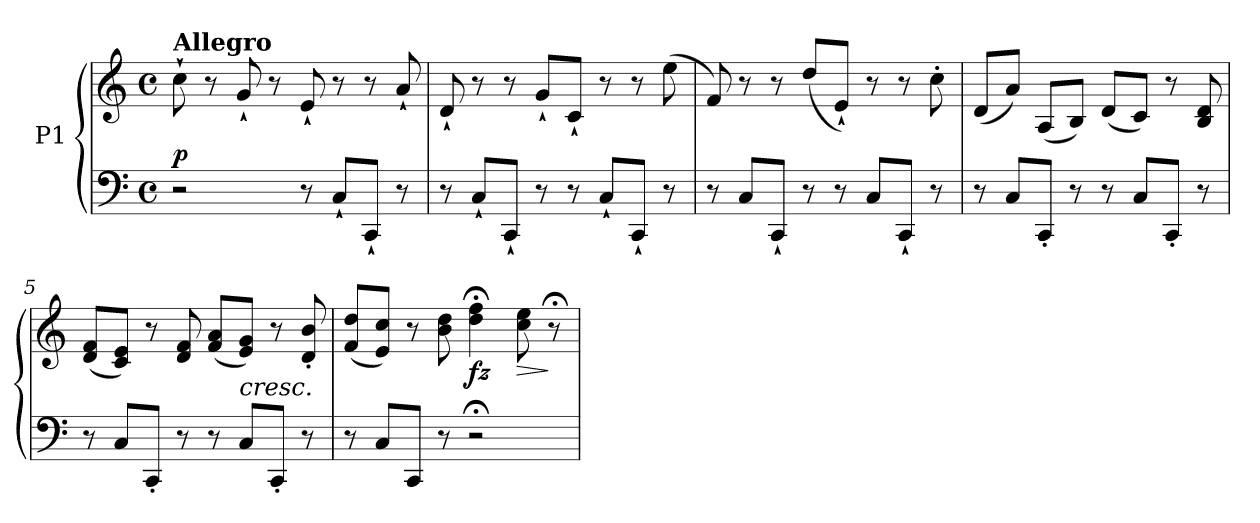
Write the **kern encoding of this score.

**kern	**kern	**dynam
*part1	*part1	*part1
*staff2	*staff1	*staff1/2
*I"P1	*	*
*clefF4	*clefG2	*
*k[]	*k[]	*
*M4/4	*M4/4	*
*met(c)	*met(c)	*
*MM120	*MM120	*
=1	=1	=1
!	!LO:TX:a:B:t=Allegro	!
!	!	!LO:DY:a=2
2r	8cc`\	p
.	8r	.
.	8g`/	.
.	8r	.
8r	8e`/	.
8C`/L	8r	.
8CC`/J	8r	.
8r	8a`/	.
=2	=2	=2
8r	8d`/	.
8C`/L	8r	.
8CC`/J	8r	.
8r	8g`/L	.
8r	8c`/J	.
8C`/L	8r	.
8CC`/J	8r	.
8r	(8ee\	.
=3	=3	=3
8r	8f/)	.
8C/L	8r	.
8CC`/J	8r	.
8r	(8dd/L	.
8r	8e`/J)	.
8C/L	8r	.
8CC`/J	8r	.
8r	8cc'\	.
=4	=4	=4
8r	(8d/L	.
8C/L	8a/J)	.
8CC'/J	(8A/L	.
8r	8B/J)	.
8r	(8d/L	.
8C/L	8c/J)	.
8CC'/J	8r	.
8r	8B/ 8d/	.
!!LO:LB:g=z
=5	=5	=5
8r	(8d/ 8f/L	.
8C/L	8c/ 8e/J)	.
8CC'/J	8r	.
8r	8d/ 8f/	.
8r	(8f/ 8a/L	.
!LO:TX:i:t=cresc.	!	!
8C/L	8e/ 8g/J)	.
8CC'/J	8r	.
8r	8d/' 8b/'	.
=6	=6	=6
8r	(8f/ 8dd/L	.
8C/L	8e/ 8cc/J)	.
8CC/J	8r	.
8r	8b\ 8dd\	.
!	!	!LO:DY:b
2r;<	4dd\;< 4ff\;<	fz
!	!	!LO:HP:b
.	8cc\ 8ee\	>
.	8r;<	]
=	=	=
*-	*-	*-
